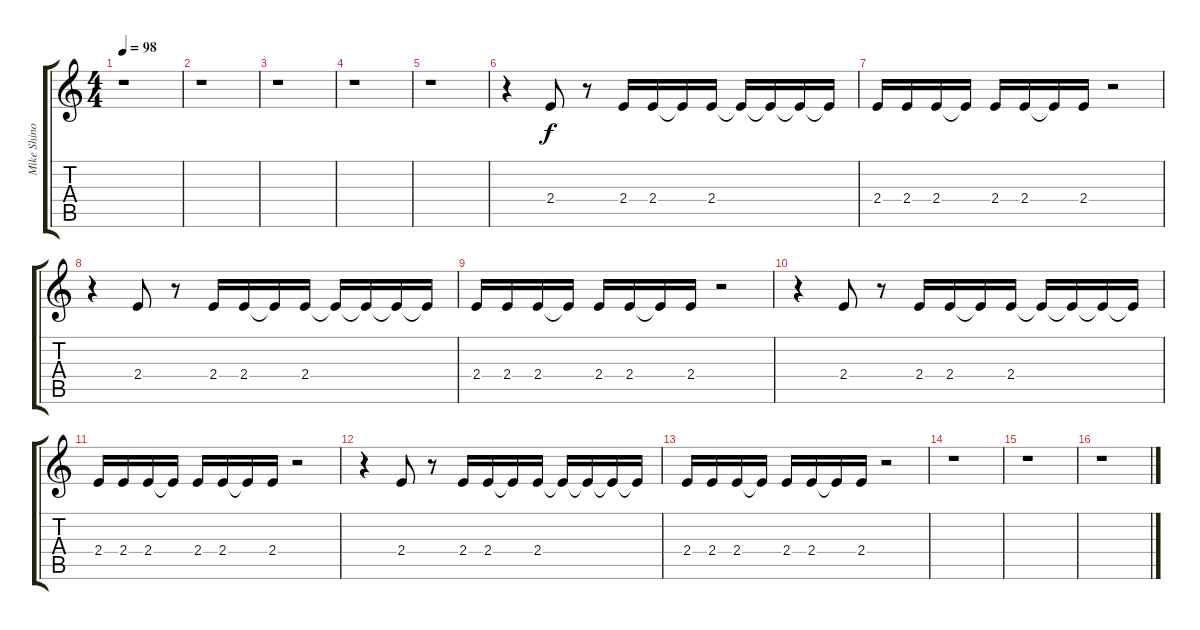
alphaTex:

\track ("Mike Shinoda (Vocal)" "Mike Shino") {instrument electricguitarjazz}
\staff {score tabs}
\tuning (E4 B3 G3 D3 A2 E2) {hide}
\ts (4 4)
\tempo 98
\clef g2
\ks c
r.1{dy f} |
r.1 |
r.1 |
r.1 |
r.1 |
r.4 2.4.8 r.8 2.4.16 2.4.16 2.4{t}.16 2.4.16 2.4{t}.16 2.4{t}.16 2.4{t}.16 2.4{t}.16 |
2.4.16 2.4.16 2.4.16 2.4{t}.16 2.4.16 2.4.16 2.4{t}.16 2.4.16 r.2 |
r.4 2.4.8 r.8 2.4.16 2.4.16 2.4{t}.16 2.4.16 2.4{t}.16 2.4{t}.16 2.4{t}.16 2.4{t}.16 |
2.4.16 2.4.16 2.4.16 2.4{t}.16 2.4.16 2.4.16 2.4{t}.16 2.4.16 r.2 |
r.4 2.4.8 r.8 2.4.16 2.4.16 2.4{t}.16 2.4.16 2.4{t}.16 2.4{t}.16 2.4{t}.16 2.4{t}.16 |
2.4.16 2.4.16 2.4.16 2.4{t}.16 2.4.16 2.4.16 2.4{t}.16 2.4.16 r.2 |
r.4 2.4.8 r.8 2.4.16 2.4.16 2.4{t}.16 2.4.16 2.4{t}.16 2.4{t}.16 2.4{t}.16 2.4{t}.16 |
2.4.16 2.4.16 2.4.16 2.4{t}.16 2.4.16 2.4.16 2.4{t}.16 2.4.16 r.2 |
r.1 |
r.1 |
r.1
